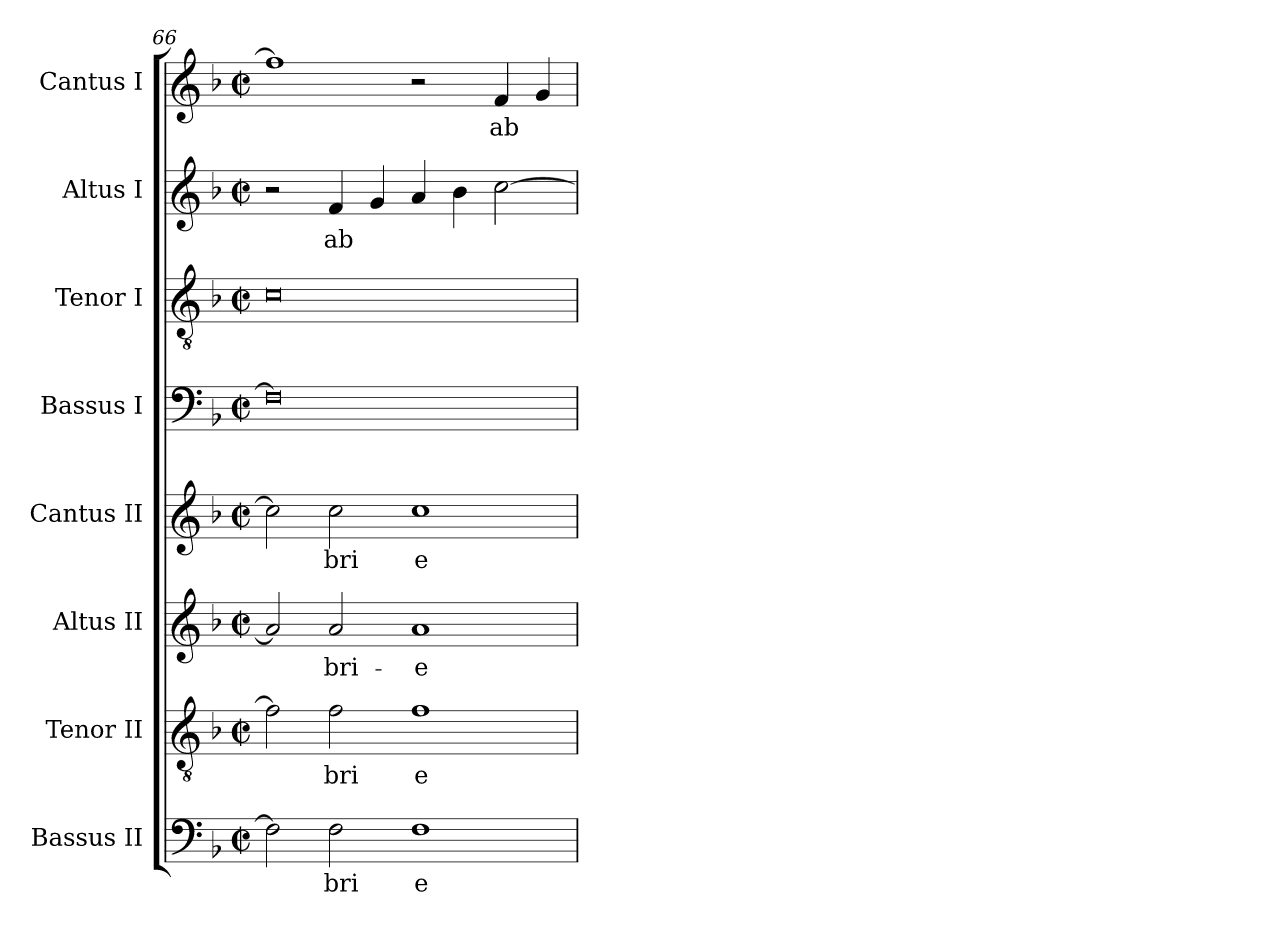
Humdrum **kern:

**kern	**text	**kern	**text	**kern	**text	**kern	**text	**kern	**kern	**kern	**text	**kern	**text
*part8	*part8	*part7	*part7	*part6	*part6	*part5	*part5	*part4	*part3	*part2	*part2	*part1	*part1
*staff8	*staff8	*staff7	*staff7	*staff6	*staff6	*staff5	*staff5	*staff4	*staff3	*staff2	*staff2	*staff1	*staff1
*I"Bassus II	*	*I"Tenor II	*	*I"Altus II	*	*I"Cantus II	*	*I"Bassus I	*I"Tenor I	*I"Altus I	*	*I"Cantus I	*
*clefF4	*	*clefGv2	*	*clefG2	*	*clefG2	*	*clefF4	*clefGv2	*clefG2	*	*clefG2	*
*k[b-]	*	*k[b-]	*	*k[b-]	*	*k[b-]	*	*k[b-]	*k[b-]	*k[b-]	*	*k[b-]	*
*F:	*	*F:	*	*F:	*	*F:	*	*F:	*F:	*F:	*	*F:	*
*M2/2	*	*M2/2	*	*M2/2	*	*M2/2	*	*M2/2	*M2/2	*M2/2	*	*M2/2	*
*met(c|)	*	*met(c|)	*	*met(c|)	*	*met(c|)	*	*met(c|)	*met(c|)	*met(c|)	*	*met(c|)	*
=66	=66	=66	=66	=66	=66	=66	=66	=66	=66	=66	=66	=66	=66
2F\]	.	2f\]	.	2a/]	.	2cc\]	.	0F]	0c	2r	.	1ff]	.
!	!LO:LY:b:cj	!	!LO:LY:b:cj	!	!LO:LY:b:cj	!	!LO:LY:b:cj	!	!	!	!LO:LY:b	!	!
2F\	bri	2f\	bri	2a/	-bri-	2cc\	bri	.	.	4f/	ab	.	.
.	.	.	.	.	.	.	.	.	.	4g/	.	.	.
!	!LO:LY:b:cj	!	!LO:LY:b:cj	!	!LO:LY:b:cj	!	!LO:LY:b:cj	!	!	!	!	!	!
1F	e	1f	e	1a	-e-	1cc	e	.	.	4a/	.	2r	.
.	.	.	.	.	.	.	.	.	.	4b-\	.	.	.
!	!	!	!	!	!	!	!	!	!	!	!	!	!LO:LY:b
.	.	.	.	.	.	.	.	.	.	[>2cc\	.	4f/	ab
.	.	.	.	.	.	.	.	.	.	.	.	4g/	.
=	=	=	=	=	=	=	=	=	=	=	=	=	=
*-	*-	*-	*-	*-	*-	*-	*-	*-	*-	*-	*-	*-	*-
